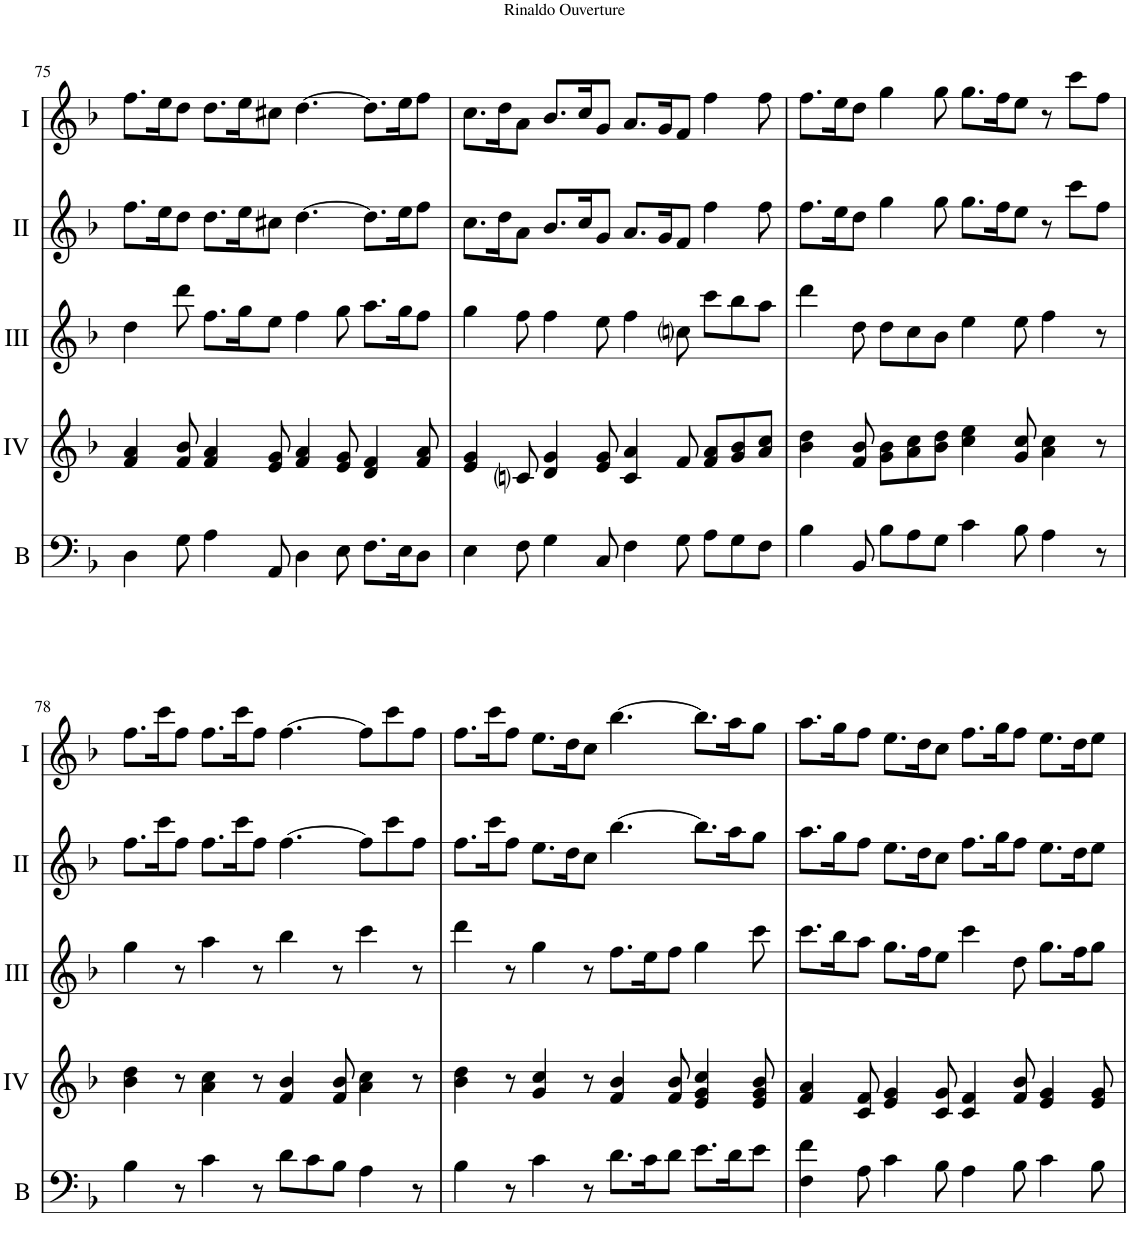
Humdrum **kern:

**kern	**kern	**kern	**kern	**kern
*part5	*part4	*part3	*part2	*part1
*staff5	*staff4	*staff3	*staff2	*staff1
*I"Bass	*I"Acc. 4	*I"Acc. 3	*I"Acc. 2	*I"Acc. 1
*I'B	*	*	*	*
!!LO:PB:g=z
*clefF4	*clefG2	*clefG2	*clefG2	*clefG2
*Trd7c12	*	*Trd7c12	*	*
*k[b-]	*k[b-]	*k[b-]	*k[b-]	*k[b-]
*M12/8	*M12/8	*M12/8	*M12/8	*M12/8
=75	=75	=75	=75	=75
4D\	4f/ 4a/	4dd\	8.ff\L	8.ff\L
.	.	.	16ee\K	16ee\K
8G\	8f/ 8b-/	8ddd\	8dd\J	8dd\J
4A\	4f/ 4a/	8.ff\L	8.dd\L	8.dd\L
.	.	16gg\K	16ee\K	16ee\K
8AA/	8e/ 8g/	8ee\J	8cc#X\J	8cc#X\J
4D\	4f/ 4a/	4ff\	[4.dd\	[4.dd\
8E\	8e/ 8g/	8gg\	.	.
8.F\L	4d/ 4f/	8.aa\L	8.dd\L]	8.dd\L]
16E\K	.	16gg\K	16ee\K	16ee\K
8D\J	8f/ 8a/	8ff\J	8ff\J	8ff\J
=76	=76	=76	=76	=76
4E\	4e/ 4g/	4gg\	8.cc\L	8.cc\L
.	.	.	16dd\K	16dd\K
8F\	8cni/	8ff\	8a\J	8a\J
4G\	4d/ 4g/	4ff\	8.b-/L	8.b-/L
.	.	.	16cc/K	16cc/K
8C/	8e/ 8g/	8ee\	8g/J	8g/J
4F\	4c/ 4a/	4ff\	8.a/L	8.a/L
.	.	.	16g/K	16g/K
8G\	8f/	8ccni\	8f/J	8f/J
8A\L	8f/ 8a/L	8ccc\L	4ff\	4ff\
8G\	8g/ 8b-/	8bb-\	.	.
8F\J	8a/ 8cc/J	8aa\J	8ff\	8ff\
=77	=77	=77	=77	=77
4B-\	4b-\ 4dd\	4ddd\	8.ff\L	8.ff\L
.	.	.	16ee\K	16ee\K
8BB-/	8f/ 8b-/	8dd\	8dd\J	8dd\J
8B-\L	8g\ 8b-\L	8dd\L	4gg\	4gg\
8A\	8a\ 8cc\	8cc\	.	.
8G\J	8b-\ 8dd\J	8b-\J	8gg\	8gg\
4c\	4cc\ 4ee\	4ee\	8.gg\L	8.gg\L
.	.	.	16ff\K	16ff\K
8B-\	8g/ 8cc/	8ee\	8ee\J	8ee\J
4A\	4a\ 4cc\	4ff\	8r	8r
.	.	.	8ccc\L	8ccc\L
8r	8r	8r	8ff\J	8ff\J
!!LO:LB:g=z
=78	=78	=78	=78	=78
4B-\	4b-\ 4dd\	4gg\	8.ff\L	8.ff\L
.	.	.	16ccc\K	16ccc\K
8r	8r	8r	8ff\J	8ff\J
4c\	4a\ 4cc\	4aa\	8.ff\L	8.ff\L
.	.	.	16ccc\K	16ccc\K
8r	8r	8r	8ff\J	8ff\J
8d\L	4f/ 4b-/	4bb-\	[4.ff\	[4.ff\
8c\	.	.	.	.
8B-\J	8f/ 8b-/	8r	.	.
4A\	4a\ 4cc\	4ccc\	8ff\L]	8ff\L]
.	.	.	8ccc\	8ccc\
8r	8r	8r	8ff\J	8ff\J
=79	=79	=79	=79	=79
4B-\	4b-\ 4dd\	4ddd\	8.ff\L	8.ff\L
.	.	.	16ccc\K	16ccc\K
8r	8r	8r	8ff\J	8ff\J
4c\	4g/ 4cc/	4gg\	8.ee\L	8.ee\L
.	.	.	16dd\K	16dd\K
8r	8r	8r	8cc\J	8cc\J
8.d\L	4f/ 4b-/	8.ff\L	[4.bb-\	[4.bb-\
16c\K	.	16ee\K	.	.
8d\J	8f/ 8b-/	8ff\J	.	.
8.e\L	4e/ 4g/ 4cc/	4gg\	8.bb-\L]	8.bb-\L]
16d\K	.	.	16aa\K	16aa\K
8e\J	8e/ 8g/ 8b-/	8ccc\	8gg\J	8gg\J
=80	=80	=80	=80	=80
4F\ 4f\	4f/ 4a/	8.ccc\L	8.aa\L	8.aa\L
.	.	16bb-\K	16gg\K	16gg\K
8A\	8c/ 8f/	8aa\J	8ff\J	8ff\J
4c\	4e/ 4g/	8.gg\L	8.ee\L	8.ee\L
.	.	16ff\K	16dd\K	16dd\K
8B-\	8c/ 8g/	8ee\J	8cc\J	8cc\J
4A\	4c/ 4f/	4ccc\	8.ff\L	8.ff\L
.	.	.	16gg\K	16gg\K
8B-\	8f/ 8b-/	8dd\	8ff\J	8ff\J
4c\	4e/ 4g/	8.gg\L	8.ee\L	8.ee\L
.	.	16ff\K	16dd\K	16dd\K
8B-\	8e/ 8g/	8gg\J	8ee\J	8ee\J
=	=	=	=	=
*-	*-	*-	*-	*-
